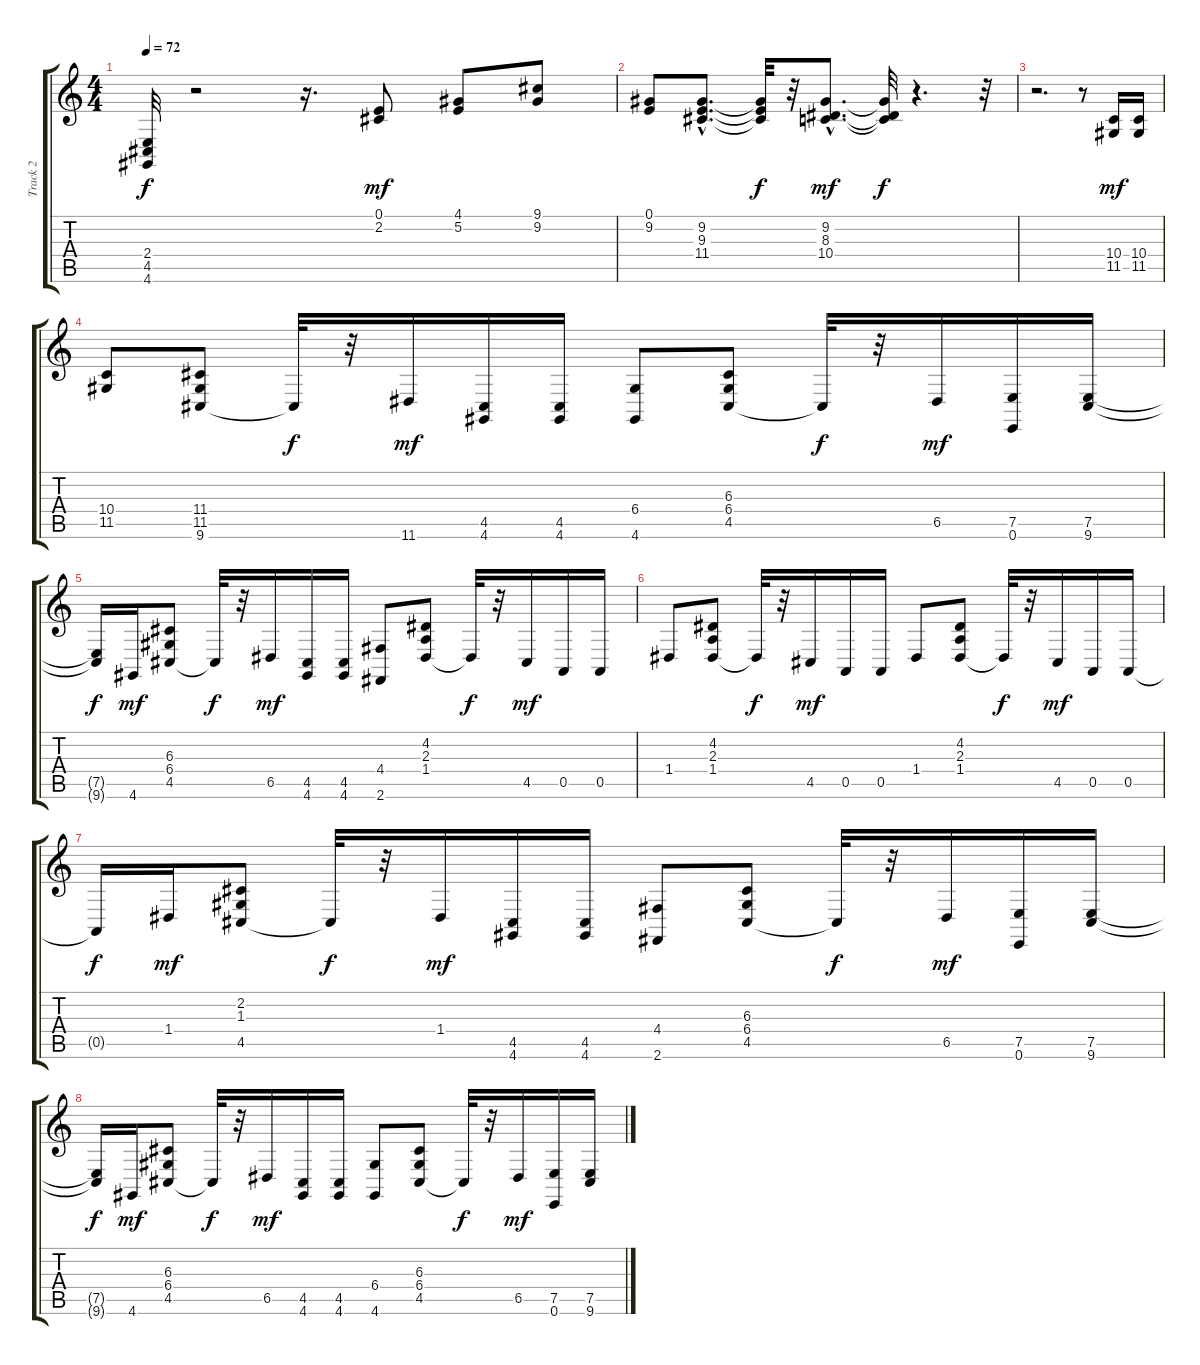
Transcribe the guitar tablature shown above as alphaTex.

\track ("Track 2" "Track 2") {instrument acousticgrandpiano}
\staff {score tabs}
\tuning (E4 B3 G3 D3 A2 E2) {hide}
\ts (4 4)
\tempo 72
\clef g2
\ks c
(2.4{t} 4.5{t} 4.6{t}).32{dy f} r.2 r.16{d} (0.1 2.2).8{dy mf} (4.1 5.2).8 (9.1 9.2).8 |
(0.1 9.2).8 (9.2{hac} 9.3{hac} 11.4{hac}).8{d} (9.2{t} 9.3{t} 11.4{t}).32{dy f} r.32 (9.2{hac} 8.3{hac} 10.4{hac}).8{d dy mf} (9.2{t} 8.3{t} 10.4{t}).32{dy f} r.4{d} r.32 |
r.2{d} r.8 (10.4 11.5).16{dy mf} (10.4 11.5).16 |
(10.4 11.5).8 (11.4 11.5 9.6).8 9.6{t}.32{dy f} r.32 11.6.16{dy mf} (4.5 4.6).16 (4.5 4.6).16 (6.4 4.6).8 (6.3 6.4 4.5).8 4.5{t}.32{dy f} r.32 6.5.16{dy mf} (7.5 0.6).16 (7.5 9.6).16 |
(7.5{t} 9.6{t}).16{dy f} 4.6.16{dy mf} (6.3 6.4 4.5).8 4.5{t}.32{dy f} r.32 6.5.16{dy mf} (4.5 4.6).16 (4.5 4.6).16 (4.4 2.6).8 (4.2 2.3 1.4).8 1.4{t}.32{dy f} r.32 4.5.16{dy mf} 0.5.16 0.5.16 |
1.4.8 (4.2 2.3 1.4).8 1.4{t}.32{dy f} r.32 4.5.16{dy mf} 0.5.16 0.5.16 1.4.8 (4.2 2.3 1.4).8 1.4{t}.32{dy f} r.32 4.5.16{dy mf} 0.5.16 0.5.16 |
0.5{t}.16{dy f} 1.4.16{dy mf} (2.2 1.3 4.5).8 4.5{t}.32{dy f} r.32 1.4.16{dy mf} (4.5 4.6).16 (4.5 4.6).16 (4.4 2.6).8 (6.3 6.4 4.5).8 4.5{t}.32{dy f} r.32 6.5.16{dy mf} (7.5 0.6).16 (7.5 9.6).16 |
(7.5{t} 9.6{t}).16{dy f} 4.6.16{dy mf} (6.3 6.4 4.5).8 4.5{t}.32{dy f} r.32 6.5.16{dy mf} (4.5 4.6).16 (4.5 4.6).16 (6.4 4.6).8 (6.3 6.4 4.5).8 4.5{t}.32{dy f} r.32 6.5.16{dy mf} (7.5 0.6).16 (7.5 9.6).16
